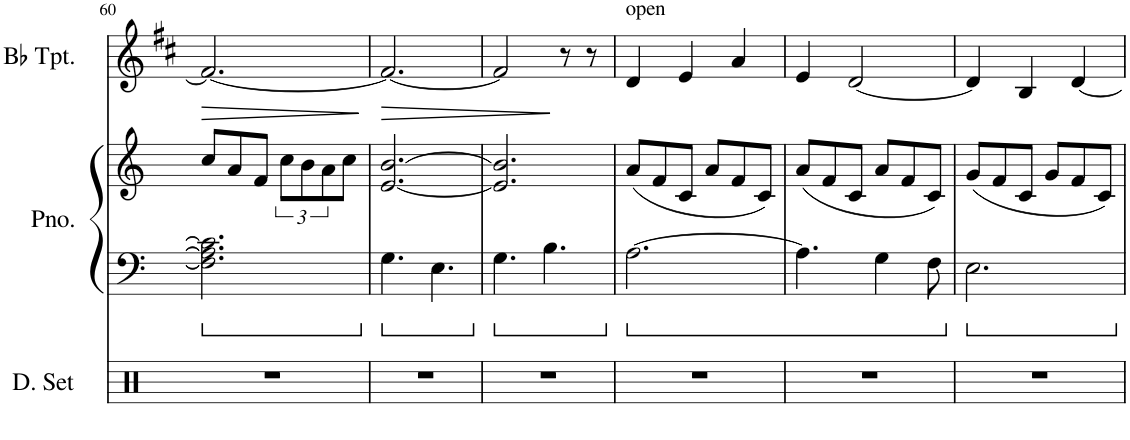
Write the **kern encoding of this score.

**kern	**kern	**kern	**kern	**dynam
*part3	*part2	*part2	*part1	*part1
*staff4	*staff3	*staff2	*staff1	*staff1
*I"Drumset	*I"Piano	*	*I"Bb Trumpet	*
*I'D. Set	*I'Pno.	*	*I'Bb Tpt.	*
!!LO:PB:g=z
*clefX	*clefF4	*clefG2	*clefG2	*
*	*	*	*Trd1c2	*
*k[]	*k[]	*k[]	*k[f#c#]	*
*M6/8	*M6/8	*M6/8	*M6/8	*
=60	=60	=60	=60	=60
!	!	!	!	!LO:HP:b
2.r	2.F\] 2.A\] 2.c\]	8cc/L	2.f#/_	>
.	.	8a/	.	.
.	.	8f/J	.	.
.	.	12cc\L	.	.
.	.	12b\	.	.
.	.	12a\	.	.
.	.	8cc\J	.	.
.	.	.	.	]
=61	=61	=61	=61	=61
!	!	!	!	!LO:HP:b
2.r	4.G\	[2.e/ [2.b/	2.f#/_	>
.	4.E\	.	.	.
=62	=62	=62	=62	=62
2.r	4.G\	2.e/] 2.b/]	2f#/]	.
.	4.B\	.	.	.
.	.	.	8r	]
.	.	.	8r	.
=63	=63	=63	=63	=63
!	!	!	!LO:TX:a:t=open	!
2.r	[2.A\	(<8a/L	4d/	.
.	.	8f/	.	.
.	.	8c/J	4e/	.
.	.	8a/L	.	.
.	.	8f/	4a/	.
.	.	8c/J)	.	.
=64	=64	=64	=64	=64
2.r	4.A\]	(<8a/L	4e/	.
.	.	8f/	.	.
.	.	8c/J	[2d/	.
.	4G\	8a/L	.	.
.	.	8f/	.	.
.	8F\	8c/J)	.	.
=65	=65	=65	=65	=65
2.r	2.E\	(<8g/L	4d/]	.
.	.	8f/	.	.
.	.	8c/J	4B/	.
.	.	8g/L	.	.
.	.	8f/	[4d/	.
.	.	8c/J)	.	.
=	=	=	=	=
*-	*-	*-	*-	*-
